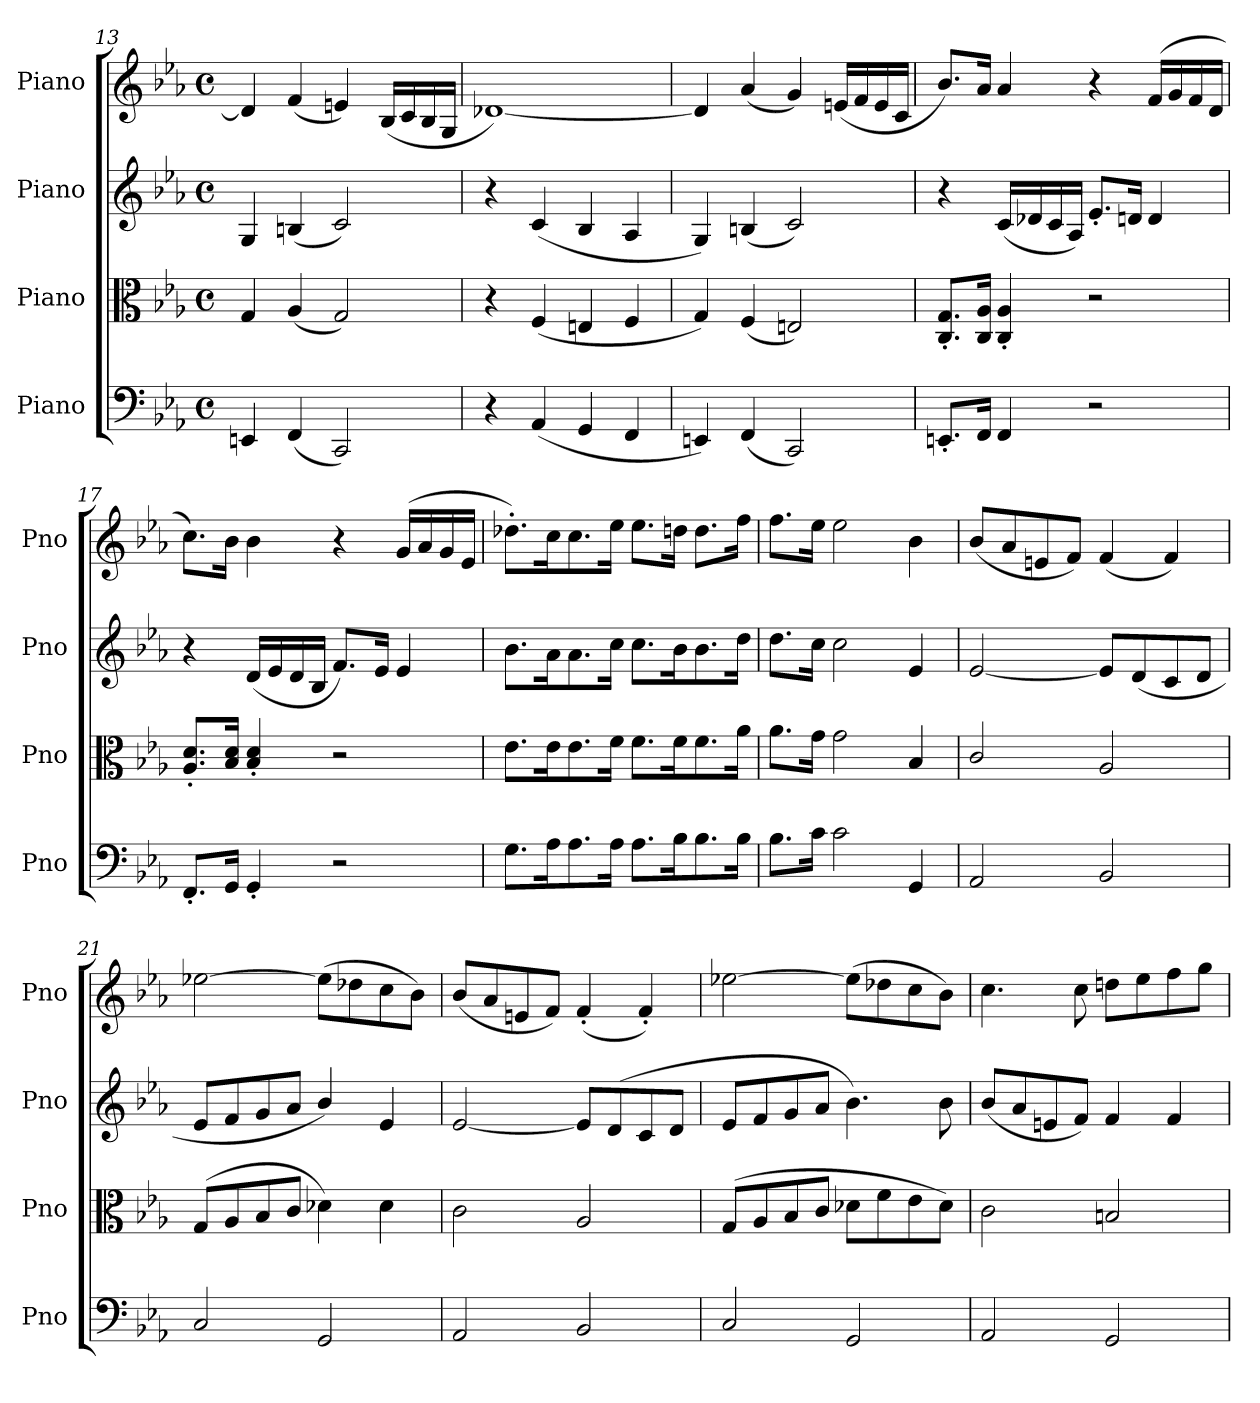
**kern	**kern	**kern	**kern
*part4	*part3	*part2	*part1
*staff4	*staff3	*staff2	*staff1
*I"Piano	*I"Piano	*I"Piano	*I"Piano
*I'Pno	*I'Pno	*I'Pno	*I'Pno
*clefF4	*clefC3	*clefG2	*clefG2
*k[b-e-a-]	*k[b-e-a-]	*k[b-e-a-]	*k[b-e-a-]
*M4/4	*M4/4	*M4/4	*M4/4
*met(c)	*met(c)	*met(c)	*met(c)
=13	=13	=13	=13
4EEn/	4G/	4G/	4d-/]
(4FF/	(4A-/	(4Bn/	(4f/
2CC/)	2G/)	2c/)	4en/)
.	.	.	(16B-/LL
.	.	.	16c/
.	.	.	16B-/
.	.	.	16G/JJ
=14	=14	=14	=14
4r	4r	4r	[1d-X)
(4AA-/	(4F/	(4c/	.
4GG/	4En/	4B-/	.
4FF/	4F/	4A-/	.
=15	=15	=15	=15
4EEn/)	4G/)	4G/)	4d-/]
(4FF/	(4F/	(4Bn/	(4a-/
2CC/)	2En/)	2c/)	4g/)
.	.	.	(16en/LL
.	.	.	16f/
.	.	.	16e/
.	.	.	16c/JJ
=16	=16	=16	=16
8.EEn'/L	8.C/' 8.G/'L	4r	8.b-/L)
16FF/Jk	16C/ 16A-/Jk	.	16a-/Jk
4FF/	4C/' 4A-/'	(16c/LL	4a-/
.	.	16d-X/	.
.	.	16c/	.
.	.	16A-/JJ)	.
2r	2r	8.e-'/L	4r
.	.	16dn/Jk	.
.	.	4d/	(>16f/LL
.	.	.	16g/
.	.	.	16f/
.	.	.	16d/JJ
!!LO:LB:g=z
=17	=17	=17	=17
8.FF'/L	8.A-/' 8.d/'L	4r	8.cc\L)
16GG/Jk	16B-/ 16d/Jk	.	16b-\Jk
4GG'/	4B-/' 4d/'	(16d/LL	4b-\
.	.	16e-/	.
.	.	16d/	.
.	.	16B-/JJ	.
2r	2r	8.f/L)	4r
.	.	16e-/Jk	.
.	.	4e-/	(>16g/LL
.	.	.	16a-/
.	.	.	16g/
.	.	.	16e-/JJ
=18	=18	=18	=18
8.G\L	8.e-\L	8.b-\L	8.dd-X'\L)
16A-\K	16e-\K	16a-\K	16cc\K
8.A-\	8.e-\	8.a-\	8.cc\
16A-\Jk	16f\Jk	16cc\Jk	16ee-\Jk
8.A-\L	8.f\L	8.cc\L	8.ee-\L
16B-\K	16f\K	16b-\K	16ddn\Jk
8.B-\	8.f\	8.b-\	8.dd\L
16B-\Jk	16a-\Jk	16dd\Jk	16ff\Jk
=19	=19	=19	=19
8.B-\L	8.a-\L	8.dd\L	8.ff\L
16c\Jk	16g\Jk	16cc\Jk	16ee-\Jk
2c\	2g\	2cc\	2ee-\
4GG/	4B-/	4e-/	4b-\
=20	=20	=20	=20
2AA-/	2c/	[2e-/	(8b-/L
.	.	.	8a-/
.	.	.	8en/
.	.	.	8f/J)
2BB-/	2A-/	8e-/L]	(4f/
.	.	(8d/	.
.	.	8c/	4f/)
.	.	8d/J	.
=21	=21	=21	=21
2C/	(8G/L	8e-/L	[2ee-X\
.	8A-/	8f/	.
.	8B-/	8g/	.
.	8c/J	8a-/J	.
2GG/	4d-X\)	4b-/)	(8ee-\L]
.	.	.	8dd-X\
.	4d-\	4e-/	8cc\
.	.	.	8b-\J)
=22	=22	=22	=22
2AA-/	2c\	[2e-/	(8b-/L
.	.	.	8a-/
.	.	.	8en/
.	.	.	8f/J)
2BB-/	2A-/	8e-/L]	(4f'/
.	.	(8d/	.
.	.	8c/	4f'/)
.	.	8d/J	.
=23	=23	=23	=23
2C/	(8G/L	8e-/L	[2ee-X\
.	8A-/	8f/	.
.	8B-/	8g/	.
.	8c/J	8a-/J	.
2GG/	8d-X\L	4.b-\)	(8ee-\L]
.	8f\	.	8dd-X\
.	8e-\	.	8cc\
.	8d-\J)	8b-\	8b-\J)
=24	=24	=24	=24
2AA-/	2c\	(8b-/L	4.cc\
.	.	8a-/	.
.	.	8en/	.
.	.	8f/J)	8cc\
2GG/	2Bn/	4f/	8ddn\L
.	.	.	8ee-\
.	.	4f/	8ff\
.	.	.	8gg\J
=	=	=	=
*-	*-	*-	*-
